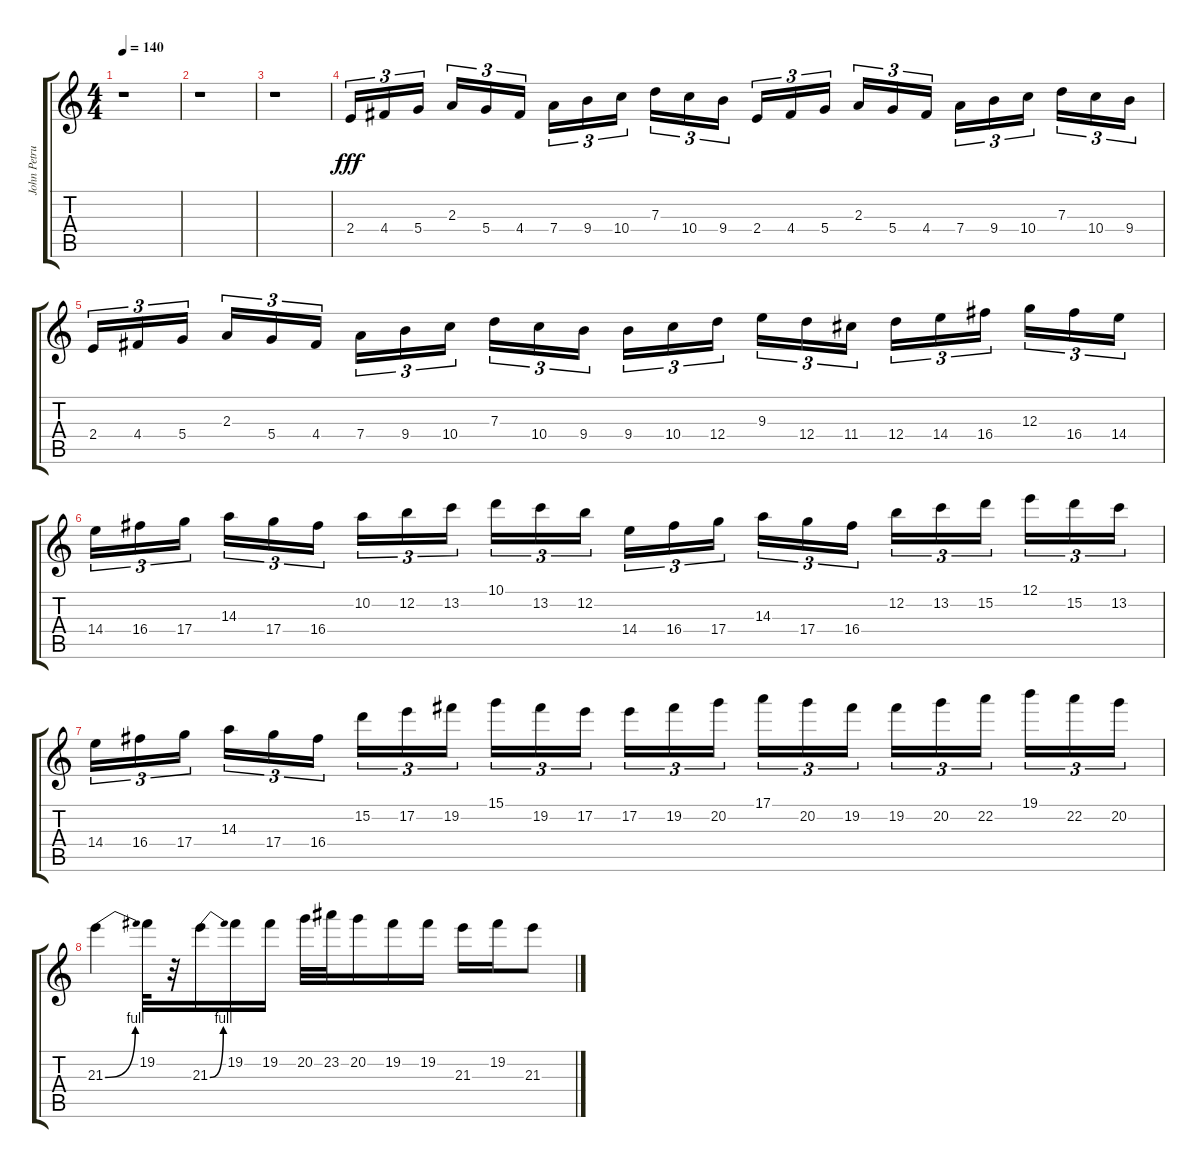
\track ("John Petrucci Solo" "John Petru") {instrument distortionguitar}
\staff {score tabs}
\tuning (E4 B3 G3 D3 A2 E2) {hide}
\ts (4 4)
\tempo 140
\clef g2
\ks c
r.1{dy ff} |
r.1 |
r.1 |
2.4.16{tu (3 2) dy fff volume 14} 4.4.16{tu (3 2)} 5.4.16{tu (3 2)} 2.3.16{tu (3 2)} 5.4.16{tu (3 2)} 4.4.16{tu (3 2)} 7.4.16{tu (3 2)} 9.4.16{tu (3 2)} 10.4.16{tu (3 2)} 7.3.16{tu (3 2)} 10.4.16{tu (3 2)} 9.4.16{tu (3 2)} 2.4.16{tu (3 2)} 4.4.16{tu (3 2)} 5.4.16{tu (3 2)} 2.3.16{tu (3 2)} 5.4.16{tu (3 2)} 4.4.16{tu (3 2)} 7.4.16{tu (3 2)} 9.4.16{tu (3 2)} 10.4.16{tu (3 2)} 7.3.16{tu (3 2)} 10.4.16{tu (3 2)} 9.4.16{tu (3 2)} |
2.4.16{tu (3 2)} 4.4.16{tu (3 2)} 5.4.16{tu (3 2)} 2.3.16{tu (3 2)} 5.4.16{tu (3 2)} 4.4.16{tu (3 2)} 7.4.16{tu (3 2)} 9.4.16{tu (3 2)} 10.4.16{tu (3 2)} 7.3.16{tu (3 2)} 10.4.16{tu (3 2)} 9.4.16{tu (3 2)} 9.4.16{tu (3 2)} 10.4.16{tu (3 2)} 12.4.16{tu (3 2)} 9.3.16{tu (3 2)} 12.4.16{tu (3 2)} 11.4.16{tu (3 2)} 12.4.16{tu (3 2)} 14.4.16{tu (3 2)} 16.4.16{tu (3 2)} 12.3.16{tu (3 2)} 16.4.16{tu (3 2)} 14.4.16{tu (3 2)} |
14.4.16{tu (3 2)} 16.4.16{tu (3 2)} 17.4.16{tu (3 2)} 14.3.16{tu (3 2)} 17.4.16{tu (3 2)} 16.4.16{tu (3 2)} 10.2.16{tu (3 2)} 12.2.16{tu (3 2)} 13.2.16{tu (3 2)} 10.1.16{tu (3 2)} 13.2.16{tu (3 2)} 12.2.16{tu (3 2)} 14.4.16{tu (3 2)} 16.4.16{tu (3 2)} 17.4.16{tu (3 2)} 14.3.16{tu (3 2)} 17.4.16{tu (3 2)} 16.4.16{tu (3 2)} 12.2.16{tu (3 2)} 13.2.16{tu (3 2)} 15.2.16{tu (3 2)} 12.1.16{tu (3 2)} 15.2.16{tu (3 2)} 13.2.16{tu (3 2)} |
14.4.16{tu (3 2)} 16.4.16{tu (3 2)} 17.4.16{tu (3 2)} 14.3.16{tu (3 2)} 17.4.16{tu (3 2)} 16.4.16{tu (3 2)} 15.2.16{tu (3 2)} 17.2.16{tu (3 2)} 19.2.16{tu (3 2)} 15.1.16{tu (3 2)} 19.2.16{tu (3 2)} 17.2.16{tu (3 2)} 17.2.16{tu (3 2)} 19.2.16{tu (3 2)} 20.2.16{tu (3 2)} 17.1.16{tu (3 2)} 20.2.16{tu (3 2)} 19.2.16{tu (3 2)} 19.2.16{tu (3 2)} 20.2.16{tu (3 2)} 22.2.16{tu (3 2)} 19.1.16{tu (3 2)} 22.2.16{tu (3 2)} 20.2.16{tu (3 2)} |
21.3{be (bend 0 0 60 4)}.4 19.2.32 r.32 21.3{be (bend 0 0 60 4)}.16 19.2.16 19.2.16 20.2.32 23.2.32 20.2.16 19.2.16 19.2.16 21.3.16 19.2.16 21.3.8
